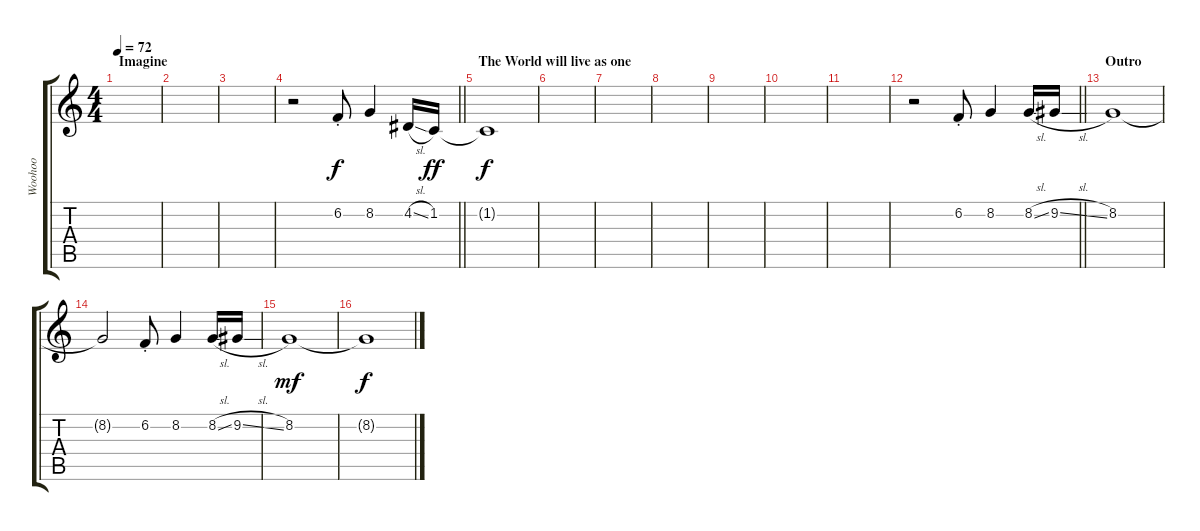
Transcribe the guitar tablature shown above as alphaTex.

\track ("Woohoo" "Woohoo") {instrument voiceoohs}
\staff {score tabs}
\tuning (E4 B3 G3 D3 A2 E2) {hide}
\ts (4 4)
\section ("" "Imagine")
\tempo 72
\clef g2
\ks c
|
|
|
\barLineRight lightlight
r.2 6.2{st}.8{dy f volume 9} 8.2.4 4.2{sl}.16 1.2.16{dy ff} |
\section ("" "The World will live as one")
1.2{t}.1{dy f volume 4} |
|
|
|
|
|
|
\barLineRight lightlight
r.2 6.2{st}.8{volume 10} 8.2.4 8.2{sl}.16 9.2{sl}.16 |
\section ("" "Outro")
8.2.1{volume 4} |
8.2{t}.2 6.2{st}.8{volume 10} 8.2.4 8.2{sl}.16 9.2{sl}.16 |
8.2.1{dy mf volume 4} |
8.2{t}.1{dy f}
